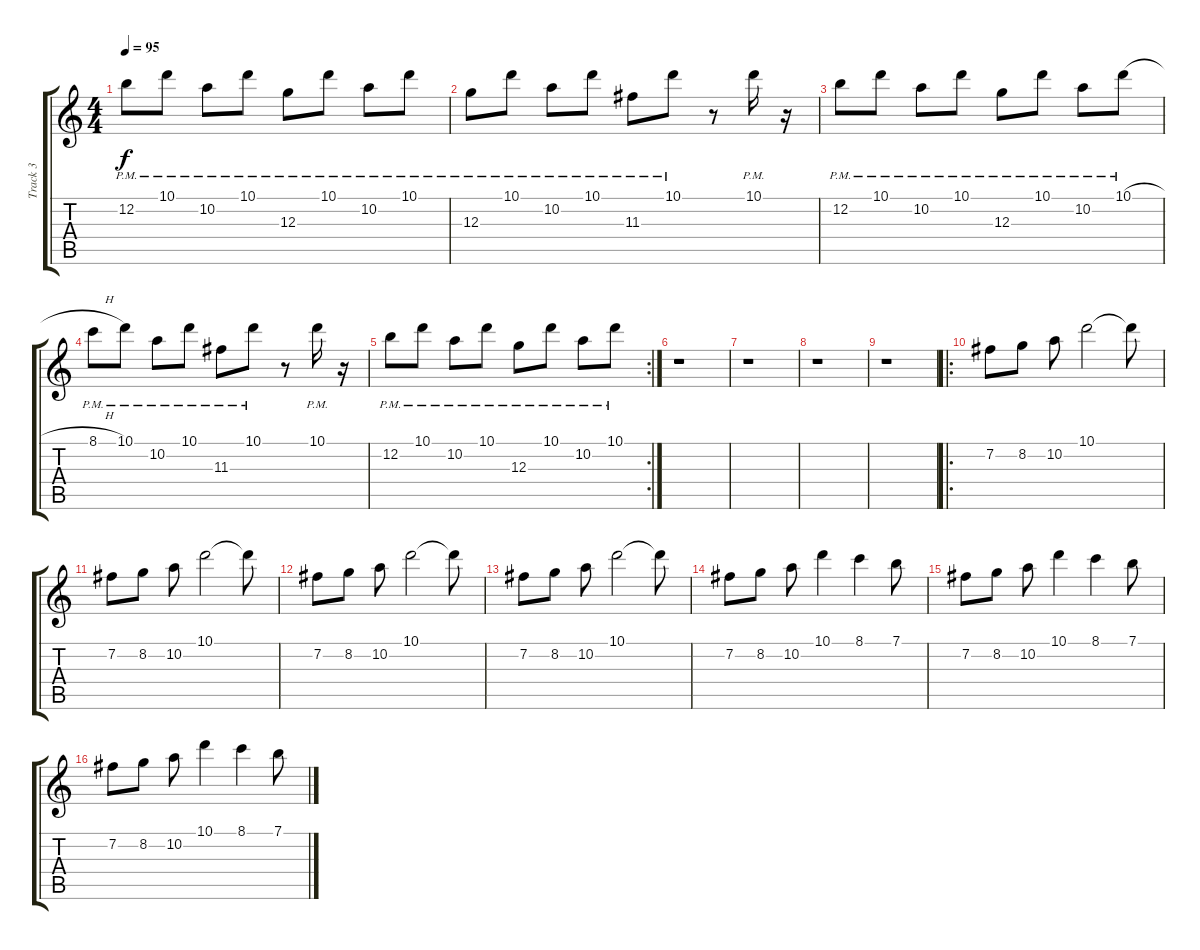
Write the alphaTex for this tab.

\track ("Track 3" "Track 3") {instrument electricguitarclean}
\staff {score tabs}
\tuning (E4 B3 G3 D3 A2 E2) {hide}
\ts (4 4)
\tempo 95
\clef g2
\ks c
12.2{pm}.8{dy f} 10.1{pm}.8 10.2{pm}.8 10.1{pm}.8 12.3{pm}.8 10.1{pm}.8 10.2{pm}.8 10.1{pm}.8 |
12.3{pm}.8 10.1{pm}.8 10.2{pm}.8 10.1{pm}.8 11.3{pm}.8 10.1{pm}.8 r.8 10.1{pm}.16 r.16 |
12.2{pm}.8 10.1{pm}.8 10.2{pm}.8 10.1{pm}.8 12.3{pm}.8 10.1{pm}.8 10.2{pm}.8 10.1{h pm}.8 |
8.1{h pm}.8 10.1{pm}.8 10.2{pm}.8 10.1{pm}.8 11.3{pm}.8 10.1{pm}.8 r.8 10.1{pm}.16 r.16 |
\rc 2
12.2{pm}.8 10.1{pm}.8 10.2{pm}.8 10.1{pm}.8 12.3{pm}.8 10.1{pm}.8 10.2{pm}.8 10.1{pm}.8 |
r.1 |
r.1 |
r.1 |
r.1 |
\ro
7.2.8{instrument distortionguitar} 8.2.8 10.2.8 10.1.2 10.1{t}.8 |
7.2.8 8.2.8 10.2.8 10.1.2 10.1{t}.8 |
7.2.8 8.2.8 10.2.8 10.1.2 10.1{t}.8 |
7.2.8 8.2.8 10.2.8 10.1.2 10.1{t}.8 |
7.2.8 8.2.8 10.2.8 10.1.4 8.1.4 7.1.8 |
7.2.8 8.2.8 10.2.8 10.1.4 8.1.4 7.1.8 |
7.2.8 8.2.8 10.2.8 10.1.4 8.1.4 7.1.8
